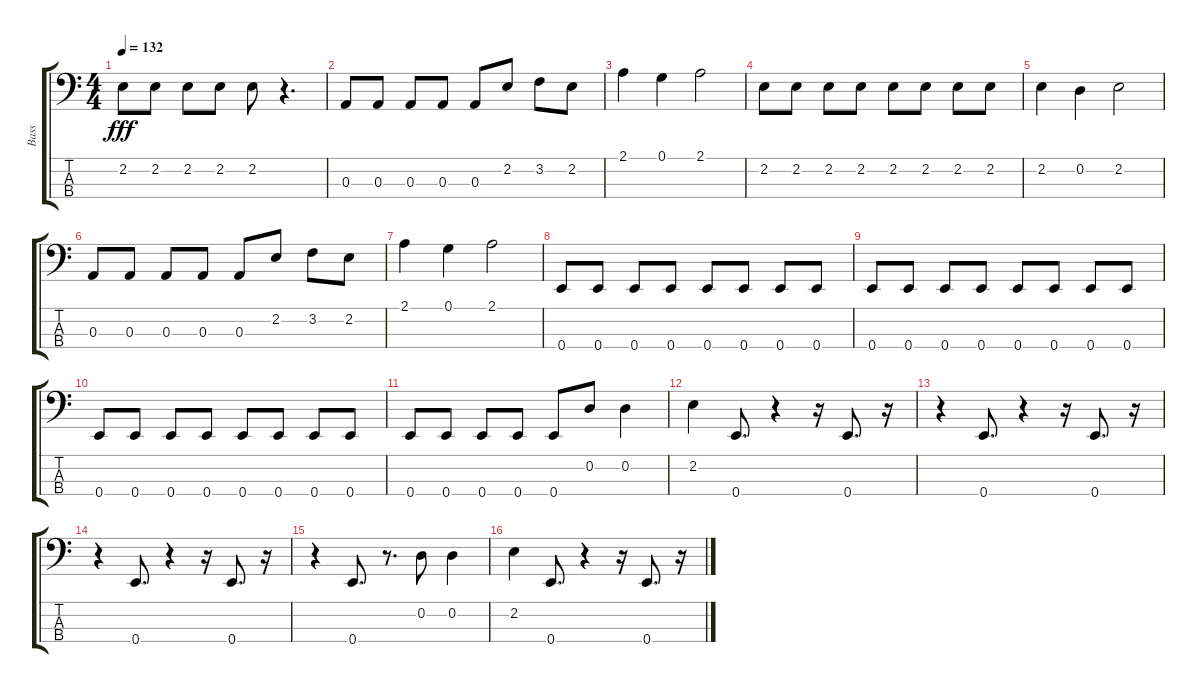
\track ("Bass" "Bass") {instrument electricbasspick}
\staff {score tabs}
\tuning (G2 D2 A1 E1) {hide}
\ts (4 4)
\tempo 132
\clef f4
\ks c
2.2.8{dy fff} 2.2.8 2.2.8 2.2.8 2.2.8 r.4{d} |
0.3.8 0.3.8 0.3.8 0.3.8 0.3.8 2.2.8 3.2.8 2.2.8 |
2.1.4 0.1.4 2.1.2 |
2.2.8 2.2.8 2.2.8 2.2.8 2.2.8 2.2.8 2.2.8 2.2.8 |
2.2.4 0.2.4 2.2.2 |
0.3.8 0.3.8 0.3.8 0.3.8 0.3.8 2.2.8 3.2.8 2.2.8 |
2.1.4 0.1.4 2.1.2 |
0.4.8 0.4.8 0.4.8 0.4.8 0.4.8 0.4.8 0.4.8 0.4.8 |
0.4.8 0.4.8 0.4.8 0.4.8 0.4.8 0.4.8 0.4.8 0.4.8 |
0.4.8 0.4.8 0.4.8 0.4.8 0.4.8 0.4.8 0.4.8 0.4.8 |
0.4.8 0.4.8 0.4.8 0.4.8 0.4.8 0.2.8 0.2.4 |
2.2.4 0.4.8{d} r.4 r.16 0.4.8{d} r.16 |
r.4 0.4.8{d} r.4 r.16 0.4.8{d} r.16 |
r.4 0.4.8{d} r.4 r.16 0.4.8{d} r.16 |
r.4 0.4.8{d} r.8{d} 0.2.8 0.2.4 |
2.2.4 0.4.8{d} r.4 r.16 0.4.8{d} r.16
